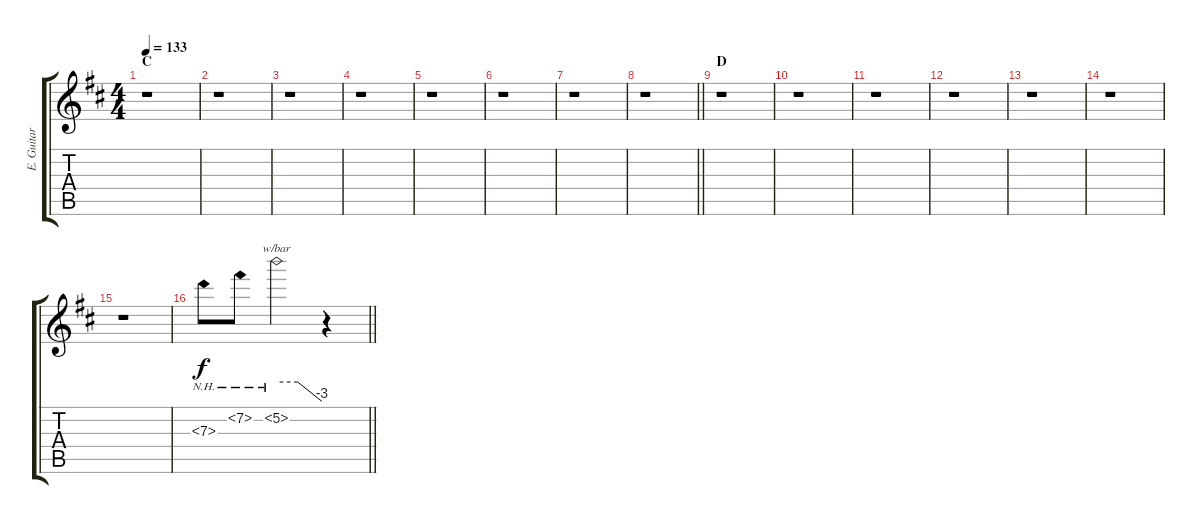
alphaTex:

\track ("E. Guitar IV" "E. Guitar ") {instrument overdrivenguitar}
\staff {score tabs}
\tuning (E4 B3 G3 D3 A2 D2) {hide}
\ts (4 4)
\section ("" "C")
\tempo 133
\clef g2
\ks d
r.1{dy f} |
r.1 |
r.1 |
r.1 |
r.1 |
r.1 |
r.1 |
\barLineRight lightlight
r.1 |
\section ("" "D")
r.1 |
r.1 |
r.1 |
r.1 |
r.1 |
r.1 |
r.1 |
\barLineRight lightlight
7.3{nh}.8 7.2{nh}.8 5.2{nh}.2{tbe (custom default 0 0 28 0 60 -12)} r.4
